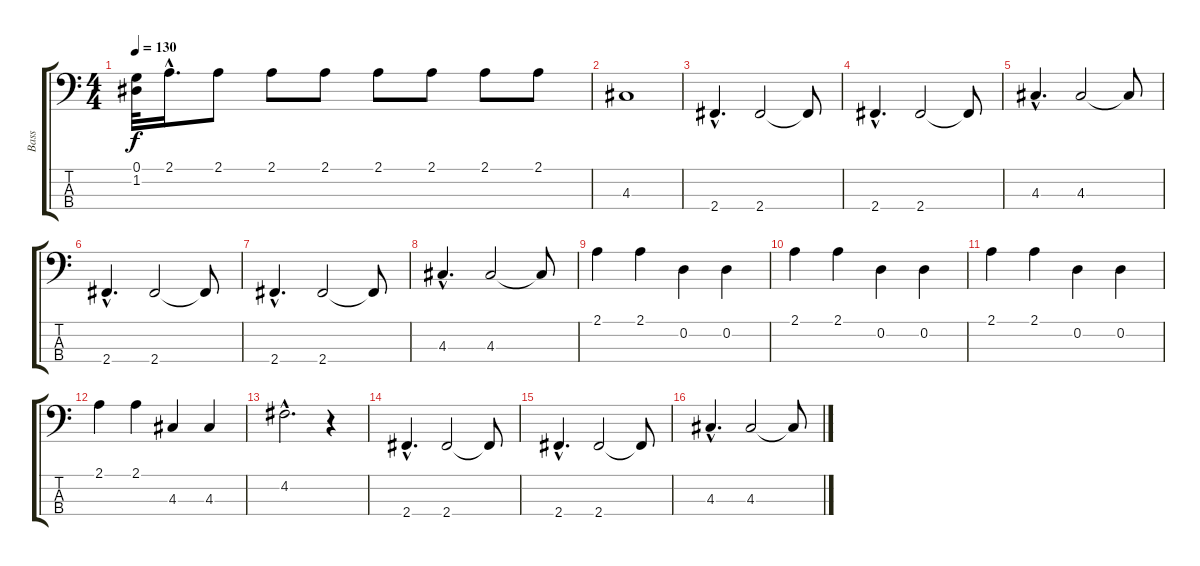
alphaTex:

\track ("Bass" "Bass") {instrument electricbassfinger}
\staff {score tabs}
\tuning (G2 D2 A1 E1) {hide}
\ts (4 4)
\tempo 130
\clef f4
\ks c
(0.1 1.2).32{dy f} 2.1{hac}.16{d} 2.1.8 2.1.8 2.1.8 2.1.8 2.1.8 2.1.8 2.1.8 |
4.3.1 |
2.4{hac}.4{d volume 12} 2.4.2 2.4{t}.8 |
2.4{hac}.4{d} 2.4.2 2.4{t}.8 |
4.3{hac}.4{d} 4.3.2 4.3{t}.8 |
2.4{hac}.4{d} 2.4.2 2.4{t}.8 |
2.4{hac}.4{d} 2.4.2 2.4{t}.8 |
4.3{hac}.4{d} 4.3.2 4.3{t}.8 |
2.1.4{volume 16} 2.1.4 0.2.4 0.2.4 |
2.1.4 2.1.4 0.2.4 0.2.4 |
2.1.4 2.1.4 0.2.4 0.2.4 |
2.1.4 2.1.4 4.3.4 4.3.4 |
4.2{hac}.2{d} r.4 |
2.4{hac}.4{d} 2.4.2 2.4{t}.8 |
2.4{hac}.4{d} 2.4.2 2.4{t}.8 |
4.3{hac}.4{d} 4.3.2 4.3{t}.8
